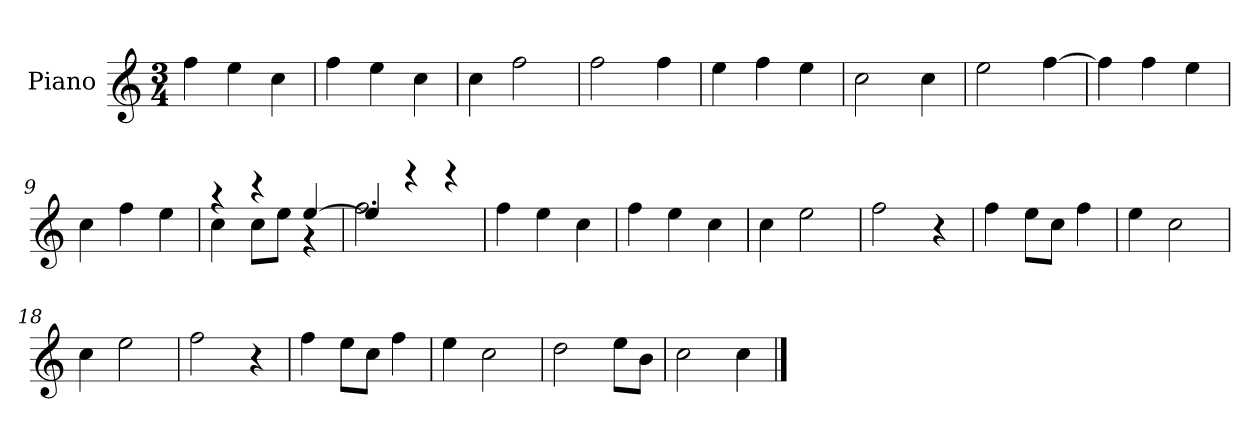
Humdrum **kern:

**kern
*part1
*staff1
*I"Piano
*I'P-no
*clefG2
*k[]
*M3/4
*MM178
=1
4ff\
4ee\
4cc\
=2
4ff\
4ee\
4cc\
=3
4cc\
2ff\
=4
2ff\
4ff\
=5
4ee\
4ff\
4ee\
=6
2cc\
4cc\
=7
2ee\
[4ff\
=8
4ff\]
4ff\
4ee\
=9
4cc\
4ff\
4ee\
=10
*^
4r	4cc\
4r	8cc\L
.	8ee\J
[4ee/	4r
=11	=11
4ee/]	2.ff\
4r	.
4r	.
*v	*v
!!LO:LB:g=z
=12
4ff\
4ee\
4cc\
=13
4ff\
4ee\
4cc\
=14
4cc\
2ee\
=15
2ff\
4r
=16
4ff\
8ee\L
8cc\J
4ff\
=17
4ee\
2cc\
=18
4cc\
2ee\
=19
2ff\
4r
=20
4ff\
8ee\L
8cc\J
4ff\
=21
4ee\
2cc\
=22
2dd\
8ee\L
8b\J
=23
2cc\
4cc\
==
*-
